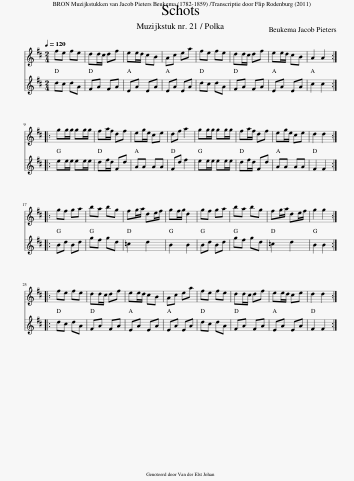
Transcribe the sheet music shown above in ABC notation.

X:1
%%score 1 2
L:1/8
Q:1/4=120
M:2/4
I:linebreak $
K:D
V:1 treble
V:2 treble
V:1
 fe fe | dd/c/ df | ee/d/ cB | Ac ea | fe fe | %5
 dd/c/ df | ee/d/ cB | A2 A2 ::$ gg/g/ gg/g/ | fa/f/ df | %10
 eg/e/ ce | df a2 | gg/g/ gg/g/ | fa/f/ df | eg/e/ ce | %15
 d2 d2 ::$ gf ga | ba bg | fg/a/ de/f/ | gf/g/ d2 | %20
 gf ga | ba bg | fg/a/ de/f/ | g2 g2 ::$ fe fe | %25
 dd/c/ df | ee/d/ cB | Ac ea | fe fe | dd/c/ df | %30
 ee/d/ ce | d2 d2 :| %32
V:2
 dc dA | FA FA | EA EA | EA EA | dc dA | %5
 FA FA | EA EA | c2 c2 ::$ ee/e/ ee/e/ | df/d/ Fd | %10
 AA AA | Fd f2 | ee/e/ ee/e/ | df/d/ Fd | AA AA | %15
 F2 F2 ::$ Bd Bd | gf gd | =c2 d2 | B2 B2 | %20
 Bd Bd | gf gd | =c2 d2 | B2 B2 ::$ dc dA | %25
 FA FA | EA EA | EA EA | dc dA | FA FA | %30
 EA EA | F2 F2 :| %32
